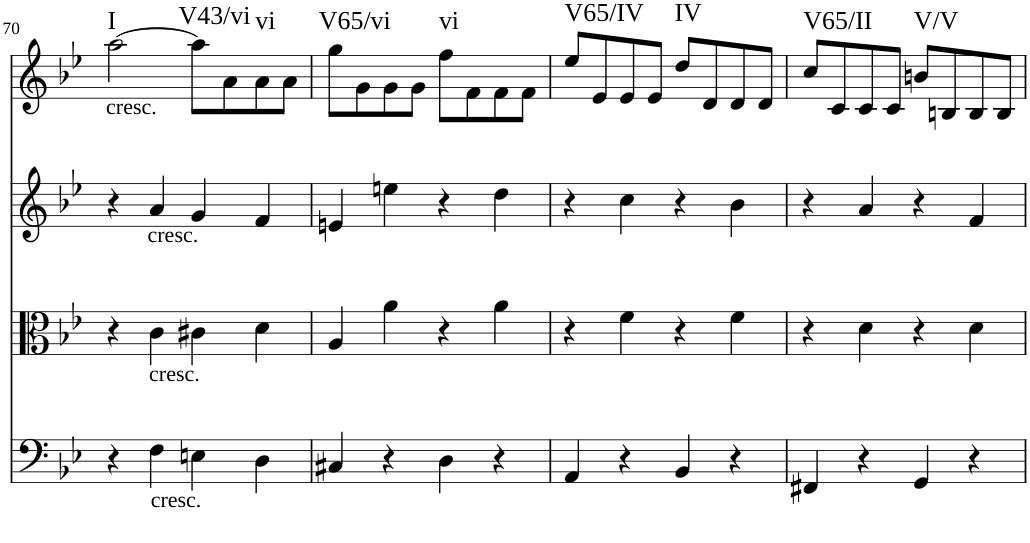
**kern	**kern	**kern	**kern	**harte
*part4	*part3	*part2	*part1	*part1
*staff4	*staff3	*staff2	*staff1	*
*I"Violoncello	*I"Viola	*I"Violin II	*I"Violin I	*
*I'Vc	*I'Vla	*I'Vln	*I'Vln	*
!!LO:PB:g=z
*clefF4	*clefC3	*clefG2	*clefG2	*
*k[b-e-]	*k[b-e-]	*k[b-e-]	*k[b-e-]	*
*B-:	*B-:	*B-:	*B-:	*
*M2/2	*M2/2	*M2/2	*M2/2	*
=70	=70	=70	=70	=70
!	!	!	!LO:TX:b:t=cresc.	!LO:H:kt=I
4r	4r	4r	[2aa\	N
!	!	!LO:TX:b:t=cresc.	!	!
!	!LO:TX:b:t=cresc.	!	!	!
!LO:TX:b:t=cresc.	!	!	!	!
4F\	4c\	4a/	.	.
!	!	!	!	!LO:H:kt=V43/vi
4En\	4c#X\	4g/	8aa\L]	N
.	.	.	8a\	.
!	!	!	!	!LO:H:kt=vi
4D\	4d\	4f/	8a\	N
.	.	.	8a\J	.
=71	=71	=71	=71	=71
!	!	!	!	!LO:H:kt=V65/vi
4C#X/	4A/	4en/	8gg\L	N
.	.	.	8g\	.
4r	4a\	4een\	8g\	.
.	.	.	8g\J	.
!	!	!	!	!LO:H:kt=vi
4D\	4r	4r	8ff\L	N
.	.	.	8f\	.
4r	4a\	4dd\	8f\	.
.	.	.	8f\J	.
=72	=72	=72	=72	=72
!	!	!	!	!LO:H:kt=V65/IV
4AA/	4r	4r	8ee-/L	N
.	.	.	8e-/	.
4r	4f\	4cc\	8e-/	.
.	.	.	8e-/J	.
!	!	!	!	!LO:H:kt=IV
4BB-/	4r	4r	8dd/L	N
.	.	.	8d/	.
4r	4f\	4b-\	8d/	.
.	.	.	8d/J	.
=73	=73	=73	=73	=73
!	!	!	!	!LO:H:kt=V65/II
4FF#X/	4r	4r	8cc/L	N
.	.	.	8c/	.
4r	4d\	4a/	8c/	.
.	.	.	8c/J	.
!	!	!	!	!LO:H:kt=V/V
4GG/	4r	4r	8bn/L	N
.	.	.	8Bn/	.
4r	4d\	4f/	8B/	.
.	.	.	8B/J	.
=	=	=	=	=
*-	*-	*-	*-	*-
